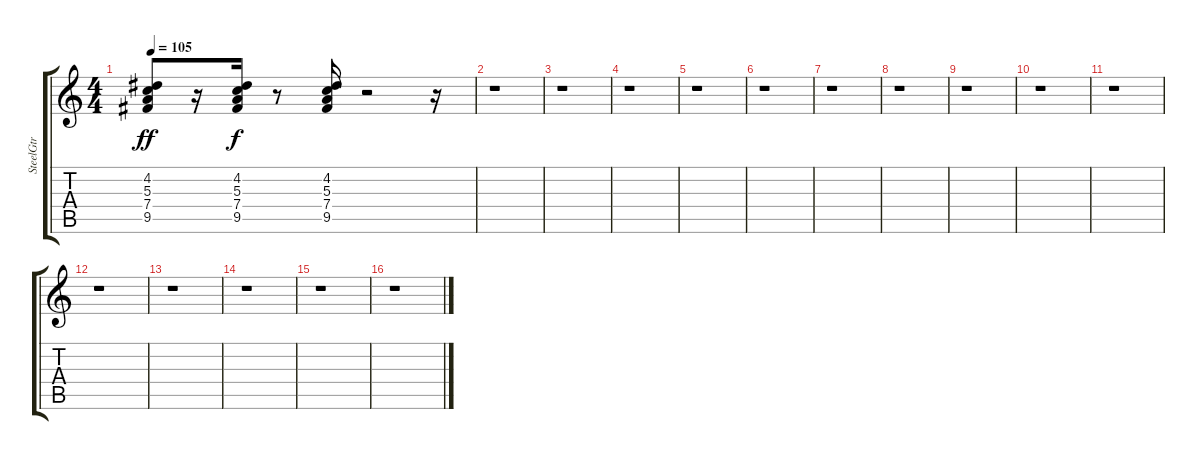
\track ("SteelGtr" "SteelGtr") {instrument acousticguitarsteel}
\staff {score tabs}
\tuning (E4 B3 G3 D3 A2 E2) {hide}
\ts (4 4)
\tempo 105
\clef g2
\ks c
(4.2 5.3 7.4 9.5).8{dy ff} r.16 (4.2 5.3 7.4 9.5).16{dy f} r.8 (4.2 5.3 7.4 9.5).16 r.2 r.16 |
r.1 |
r.1 |
r.1 |
r.1 |
r.1 |
r.1 |
r.1 |
r.1 |
r.1 |
r.1 |
r.1 |
r.1 |
r.1 |
r.1 |
r.1
